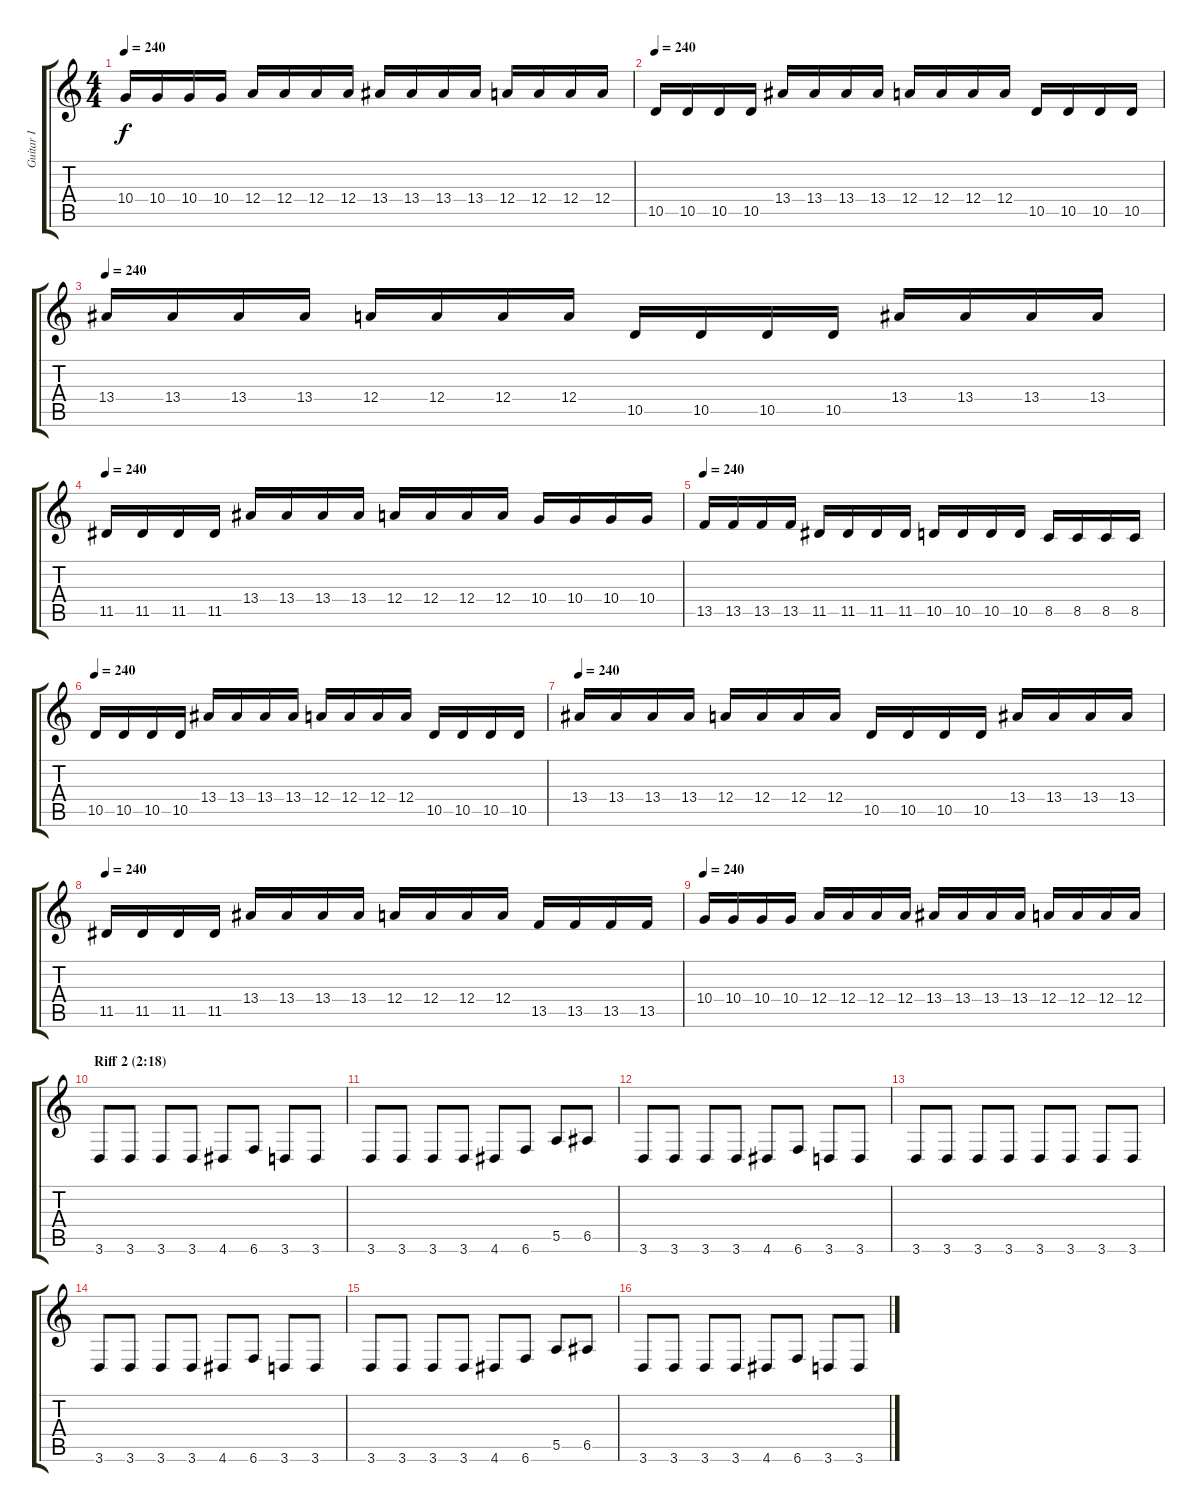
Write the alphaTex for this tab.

\track ("Guitar I" "Guitar I") {instrument distortionguitar}
\staff {score tabs}
\tuning (B3 Gb3 D3 A2 E2 B1) {hide}
\ts (4 4)
\tempo 240
\clef g2
\ks c
10.4.16{dy f} 10.4.16 10.4.16 10.4.16 12.4.16 12.4.16 12.4.16 12.4.16 13.4.16 13.4.16 13.4.16 13.4.16 12.4.16 12.4.16 12.4.16 12.4.16 |
\tempo 240
10.5.16 10.5.16 10.5.16 10.5.16 13.4.16 13.4.16 13.4.16 13.4.16 12.4.16 12.4.16 12.4.16 12.4.16 10.5.16 10.5.16 10.5.16 10.5.16 |
\tempo 240
13.4.16 13.4.16 13.4.16 13.4.16 12.4.16 12.4.16 12.4.16 12.4.16 10.5.16 10.5.16 10.5.16 10.5.16 13.4.16 13.4.16 13.4.16 13.4.16 |
\tempo 240
11.5.16 11.5.16 11.5.16 11.5.16 13.4.16 13.4.16 13.4.16 13.4.16 12.4.16 12.4.16 12.4.16 12.4.16 10.4.16 10.4.16 10.4.16 10.4.16 |
\tempo 240
13.5.16 13.5.16 13.5.16 13.5.16 11.5.16 11.5.16 11.5.16 11.5.16 10.5.16 10.5.16 10.5.16 10.5.16 8.5.16 8.5.16 8.5.16 8.5.16 |
\tempo 240
10.5.16 10.5.16 10.5.16 10.5.16 13.4.16 13.4.16 13.4.16 13.4.16 12.4.16 12.4.16 12.4.16 12.4.16 10.5.16 10.5.16 10.5.16 10.5.16 |
\tempo 240
13.4.16 13.4.16 13.4.16 13.4.16 12.4.16 12.4.16 12.4.16 12.4.16 10.5.16 10.5.16 10.5.16 10.5.16 13.4.16 13.4.16 13.4.16 13.4.16 |
\tempo 240
11.5.16 11.5.16 11.5.16 11.5.16 13.4.16 13.4.16 13.4.16 13.4.16 12.4.16 12.4.16 12.4.16 12.4.16 13.5.16 13.5.16 13.5.16 13.5.16 |
\tempo 240
10.4.16 10.4.16 10.4.16 10.4.16 12.4.16 12.4.16 12.4.16 12.4.16 13.4.16 13.4.16 13.4.16 13.4.16 12.4.16 12.4.16 12.4.16 12.4.16 |
\section ("" "Riff 2 (2:18)")
3.6.8 3.6.8 3.6.8 3.6.8 4.6.8 6.6.8 3.6.8 3.6.8 |
3.6.8 3.6.8 3.6.8 3.6.8 4.6.8 6.6.8 5.5.8 6.5.8 |
3.6.8 3.6.8 3.6.8 3.6.8 4.6.8 6.6.8 3.6.8 3.6.8 |
3.6.8 3.6.8 3.6.8 3.6.8 3.6.8 3.6.8 3.6.8 3.6.8 |
3.6.8 3.6.8 3.6.8 3.6.8 4.6.8 6.6.8 3.6.8 3.6.8 |
3.6.8 3.6.8 3.6.8 3.6.8 4.6.8 6.6.8 5.5.8 6.5.8 |
3.6.8 3.6.8 3.6.8 3.6.8 4.6.8 6.6.8 3.6.8 3.6.8
